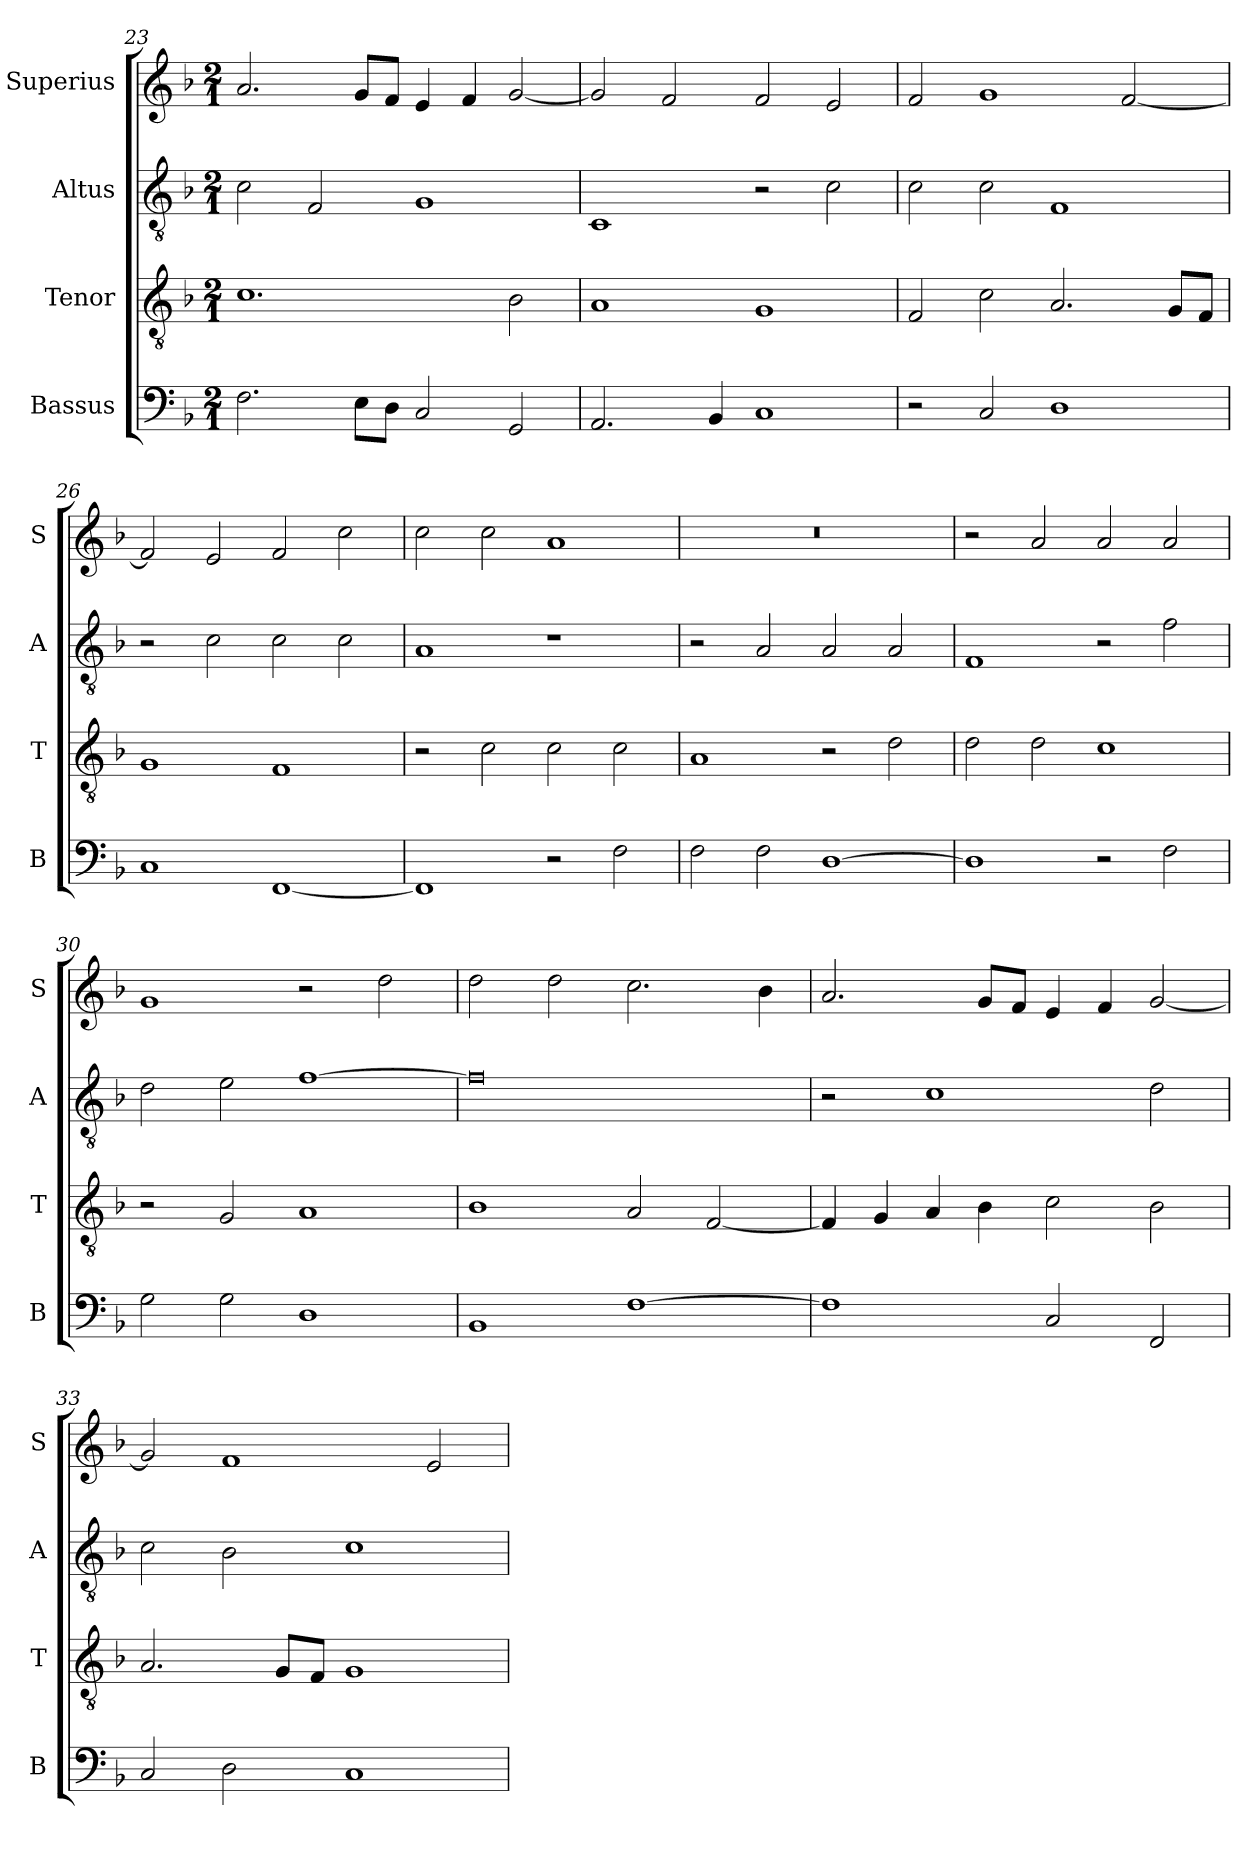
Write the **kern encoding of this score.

**kern	**kern	**kern	**kern
*part4	*part3	*part2	*part1
*staff4	*staff3	*staff2	*staff1
*I"Bassus	*I"Tenor	*I"Altus	*I"Superius
*I'B	*I'T	*I'A	*I'S
*clefF4	*clefGv2	*clefGv2	*clefG2
*k[b-]	*k[b-]	*k[b-]	*k[b-]
*M2/1	*M2/1	*M2/1	*M2/1
=23	=23	=23	=23
2.F\	1.c	2c\	2.a/
.	.	2F/	.
8E\L	.	.	8g/L
8D\J	.	.	8f/J
2C/	.	1G	4e/
.	.	.	4f/
2GG/	2B-\	.	[2g/
=24	=24	=24	=24
2.AA/	1A	1C	2g/]
.	.	.	2f/
4BB-/	.	.	.
1C	1G	2r	2f/
.	.	2c\	2e/
=25	=25	=25	=25
2r	2F/	2c\	2f/
2C/	2c\	2c\	1g
1D	2.A/	1F	.
.	.	.	[2f/
.	8G/L	.	.
.	8F/J	.	.
=26	=26	=26	=26
1C	1G	2r	2f/]
.	.	2c\	2e/
[1FF	1F	2c\	2f/
.	.	2c\	2cc\
=27	=27	=27	=27
1FF]	2r	1A	2cc\
.	2c\	.	2cc\
2r	2c\	1r	1a
2F\	2c\	.	.
=28	=28	=28	=28
2F\	1A	2r	0r
2F\	.	2A/	.
[1D	2r	2A/	.
.	2d\	2A/	.
=29	=29	=29	=29
1D]	2d\	1F	2r
.	2d\	.	2a/
2r	1c	2r	2a/
2F\	.	2f\	2a/
=30	=30	=30	=30
2G\	2r	2d\	1g
2G\	2G/	2e\	.
1D	1A	[1f	2r
.	.	.	2dd\
=31	=31	=31	=31
1BB-	1B-	0f]	2dd\
.	.	.	2dd\
[1F	2A/	.	2.cc\
.	[2F/	.	.
.	.	.	4b-\
=32	=32	=32	=32
1F]	4F/]	2r	2.a/
.	4G/	.	.
.	4A/	1c	.
.	4B-\	.	8g/L
.	.	.	8f/J
2C/	2c\	.	4e/
.	.	.	4f/
2FF/	2B-\	2d\	[2g/
=33	=33	=33	=33
2C/	2.A/	2c\	2g/]
2D\	.	2B-\	1f
.	8G/L	.	.
.	8F/J	.	.
1C	1G	1c	.
.	.	.	2e/
=	=	=	=
*-	*-	*-	*-
